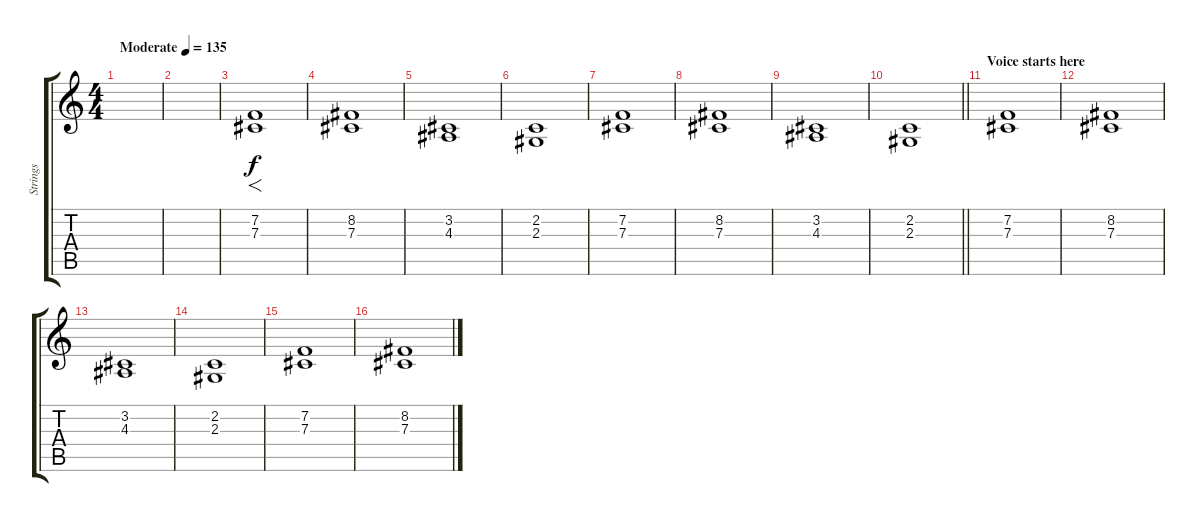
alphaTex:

\track ("Strings" "Strings") {instrument tremolostrings}
\staff {score tabs}
\tuning (Eb4 Bb3 Gb3 Db3 Ab2 Eb2) {hide}
\ts (4 4)
\tempo (135 "Moderate")
\clef g2
\ks c
|
|
(7.2 7.3).1{f} |
(8.2 7.3).1 |
(3.2 4.3).1 |
(2.2 2.3).1 |
(7.2 7.3).1 |
(8.2 7.3).1 |
(3.2 4.3).1 |
\barLineRight lightlight
(2.2 2.3).1 |
\section ("" "Voice starts here")
(7.2 7.3).1 |
(8.2 7.3).1 |
(3.2 4.3).1 |
(2.2 2.3).1 |
(7.2 7.3).1 |
(8.2 7.3).1
